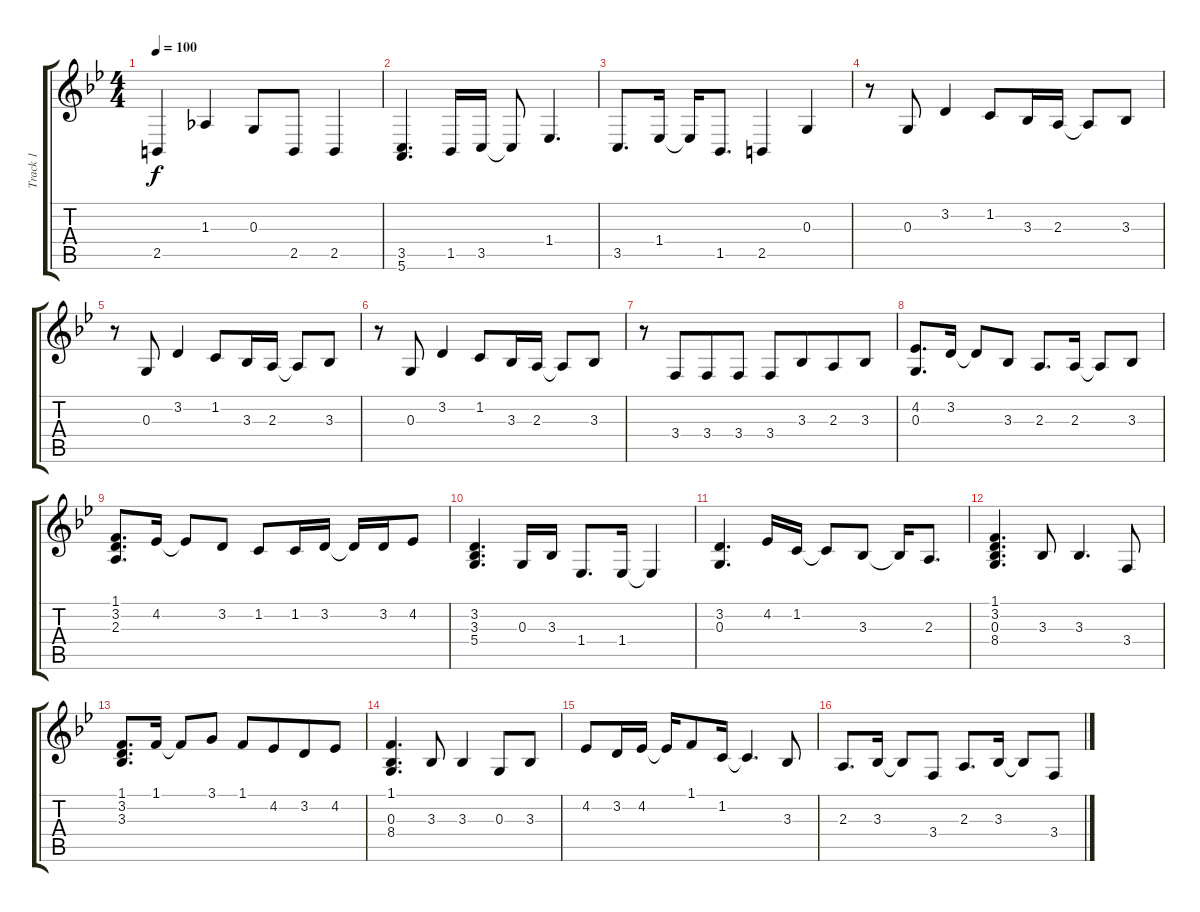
\track ("Track 1" "Track 1") {instrument acousticgrandpiano}
\staff {score tabs}
\tuning (E4 B3 G3 D3 A2 E2) {hide}
\ts (4 4)
\tempo 100
\clef g2
\ks bb
2.5.4{dy f} 1.3.4 0.3.8 2.5.8 2.5.4 |
(3.5 5.6).4{d} 1.5.16 3.5.16 3.5{t}.8 1.4.4{d} |
3.5.8{d} 1.4.16 1.4{t}.16 1.5.8{d} 2.5.4 0.3.4 |
r.8 0.3.8 3.2.4 1.2.8 3.3.16 2.3.16 2.3{t}.8 3.3.8 |
r.8 0.3.8 3.2.4 1.2.8 3.3.16 2.3.16 2.3{t}.8 3.3.8 |
r.8 0.3.8 3.2.4 1.2.8 3.3.16 2.3.16 2.3{t}.8 3.3.8 |
r.8 3.4.8{beam merge} 3.4.8 3.4.8 3.4.8 3.3.8{beam merge} 2.3.8 3.3.8 |
(4.2 0.3).8{d} 3.2.16 3.2{t}.8 3.3.8 2.3.8{d} 2.3.16 2.3{t}.8 3.3.8 |
(1.1 3.2 2.3).8{d} 4.2.16 4.2{t}.8 3.2.8 1.2.8 1.2.16 3.2.16 3.2{t}.16 3.2.16 4.2.8 |
(3.2 3.3 5.4).4{d} 0.3.16 3.3.16 1.4.8{d} 1.4.16 1.4{t}.4 |
(3.2 0.3).4{d} 4.2.16 1.2.16 1.2{t}.8 3.3.8 3.3{t}.16 2.3.8{d} |
(1.1 3.2 0.3 8.4).4{d} 3.3.8 3.3.4{d} 3.4.8 |
(1.1 3.2 3.3).8{d} 1.1.16 1.1{t}.8 3.1.8 1.1.8 4.2.8{beam merge} 3.2.8 4.2.8 |
(1.1 0.3 8.4).4{d} 3.3.8 3.3.4 0.3.8 3.3.8 |
4.2.8 3.2.16 4.2.16 4.2{t}.16 1.1.8 1.2.16 1.2{t}.4{d} 3.3.8 |
2.3.8{d} 3.3.16 3.3{t}.8 3.4.8 2.3.8{d} 3.3.16 3.3{t}.8 3.4.8
